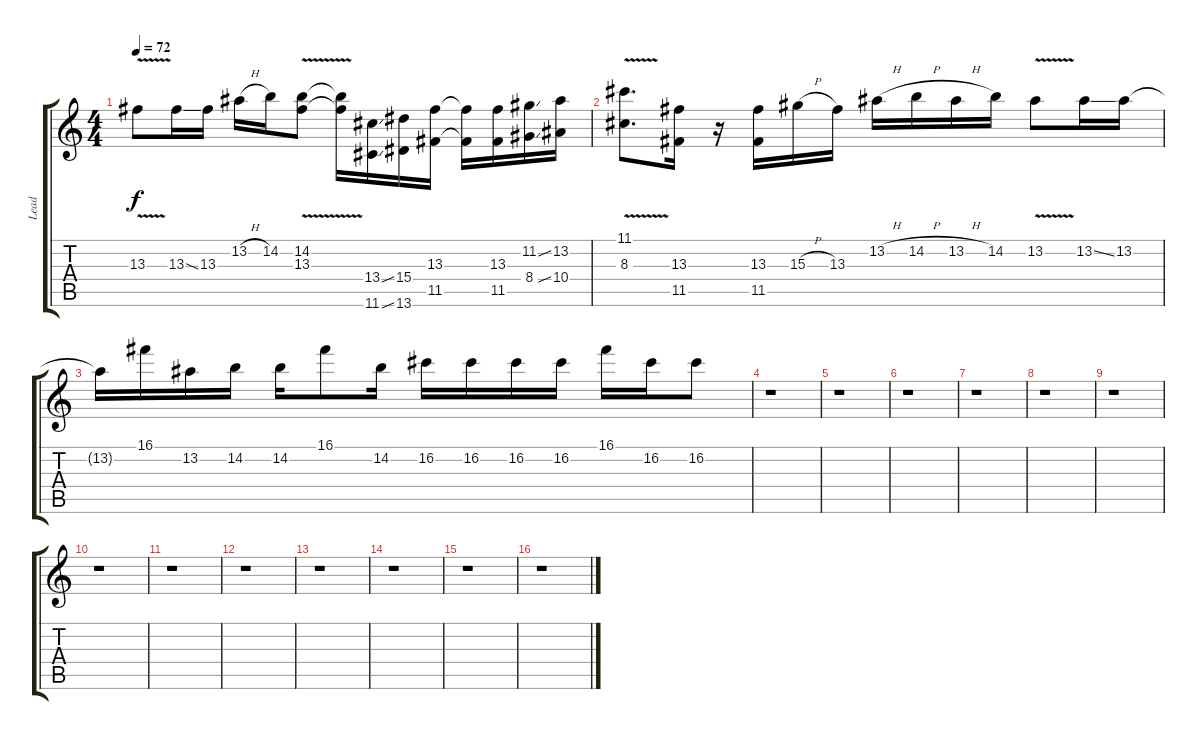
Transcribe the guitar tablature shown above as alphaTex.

\track ("Lead" "Lead") {instrument overdrivenguitar}
\staff {score tabs}
\tuning (D4 A3 F3 C3 G2 D2) {hide}
\ts (4 4)
\tempo 72
\clef g2
\ks c
13.3{v}.8{dy f} 13.3{ss}.16 13.3.16 13.2{h}.16 14.2.16 (14.2 13.3{v}).8 (14.2{t} 13.3{t}).16 (13.4{ss} 11.6{ss}).16 (15.4 13.6).16 (13.3 11.5).16 (13.3{t} 11.5{t}).16 (13.3 11.5).16 (11.2{ss} 8.4{ss}).16 (13.2 10.4).16 |
(11.1{v} 8.3).8{d} (13.3 11.5).16 r.16 (13.3 11.5).16 15.3{h}.16 13.3.16 13.2{h}.16 14.2{h}.16 13.2{h}.16 14.2.16 13.2{v}.8 13.2{ss}.16 13.2.16 |
13.2{t}.16 16.1.16 13.2.16 14.2.16 14.2.16 16.1.8 14.2.16 16.2.16 16.2.16 16.2.16 16.2.16 16.1.16 16.2.16 16.2.8 |
r.1 |
r.1 |
r.1 |
r.1 |
r.1 |
r.1 |
r.1 |
r.1 |
r.1 |
r.1 |
r.1 |
r.1 |
r.1
